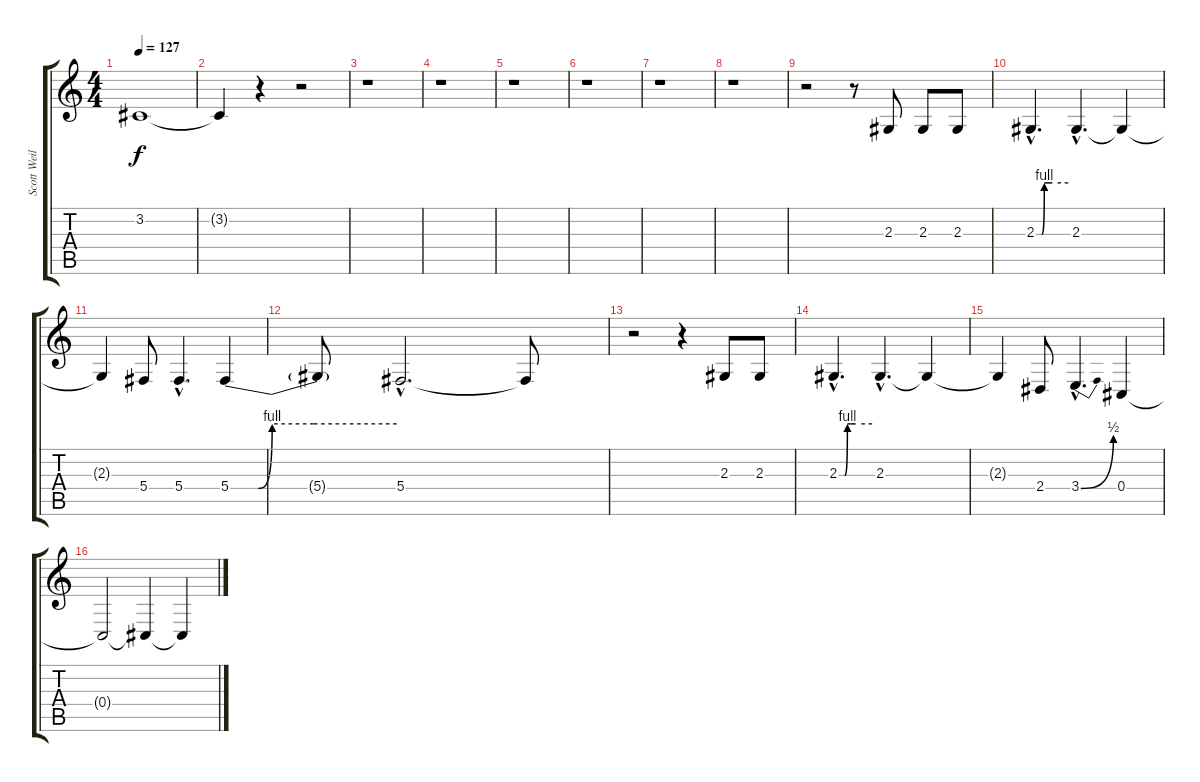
\track ("Scott Weiland" "Scott Weil") {instrument bassoon}
\staff {score tabs}
\tuning (Eb4 Bb3 Gb3 Db3 Ab2 Eb2) {hide}
\ts (4 4)
\tempo 127
\clef g2
\ks c
3.2{t}.1{dy f} |
3.2{t}.4{volume 14} r.4 r.2 |
r.1 |
r.1 |
r.1 |
r.1 |
r.1 |
r.1 |
r.2 r.8 2.3.8 2.3.8 2.3.8 |
2.3{be (custom 0 0 10 0 15 4 20 4 30 4 60 4) hac}.4{d} 2.3{hac}.4{d} 2.3{t}.4{volume 15} |
2.3{t}.4{volume 14} 5.4.8{volume 16} 5.4{hac}.4{d} 5.4{be (custom 0 0 10 0 15 4 30 4 60 4)}.4 |
5.4{t}.8 5.4{hac}.2{d} 5.4{t}.8{volume 15} |
r.2 r.4 2.3.8 2.3.8 |
2.3{be (custom 0 0 10 0 15 4 20 4 30 4 60 4) hac}.4{d} 2.3{hac}.4{d} 2.3{t}.4{volume 15} |
2.3{t}.4{volume 14} 2.4.8{volume 16} 3.4{be (bend 0 0 60 2) hac}.4{d} 0.4.4 |
0.4{t}.2{volume 14} 0.4{t}.4{volume 13} 0.4{t}.4{volume 11}
